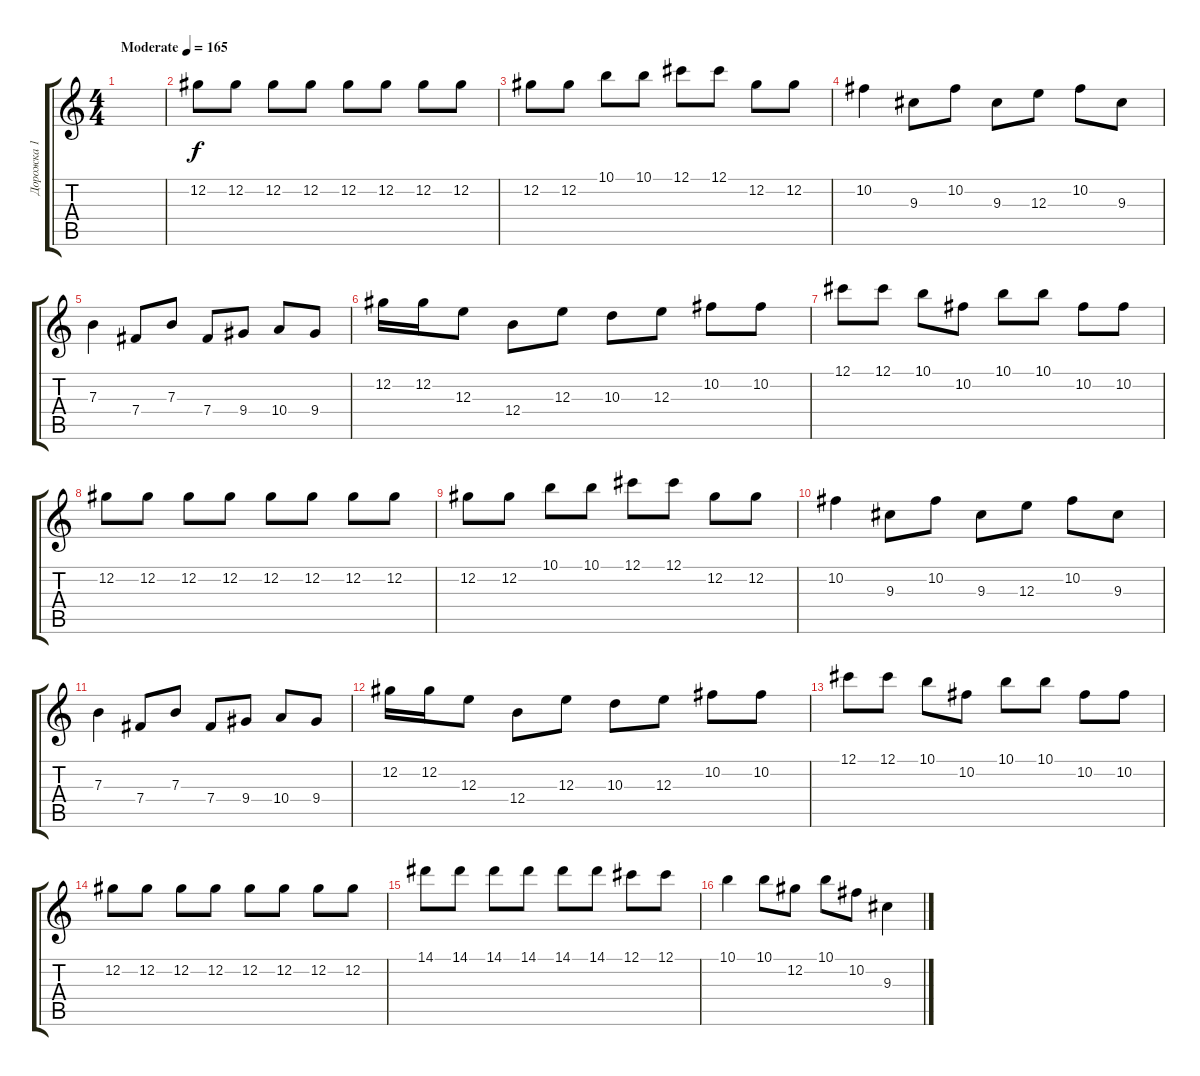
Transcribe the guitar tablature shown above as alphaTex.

\track ("Дорожка 1" "Дорожка 1") {instrument distortionguitar}
\staff {score tabs}
\tuning (Db4 Ab3 E3 B2 Gb2 B1) {hide}
\ts (4 4)
\tempo (165 "Moderate")
\clef g2
\ks c
|
12.2.8 12.2.8 12.2.8 12.2.8 12.2.8 12.2.8 12.2.8 12.2.8 |
12.2.8 12.2.8 10.1.8 10.1.8 12.1.8 12.1.8 12.2.8 12.2.8 |
10.2.4 9.3.8 10.2.8 9.3.8 12.3.8 10.2.8 9.3.8 |
7.3.4 7.4.8 7.3.8 7.4.8 9.4.8 10.4.8 9.4.8 |
12.2.16 12.2.16 12.3.8 12.4.8 12.3.8 10.3.8 12.3.8 10.2.8 10.2.8 |
12.1.8 12.1.8 10.1.8 10.2.8 10.1.8 10.1.8 10.2.8 10.2.8 |
12.2.8 12.2.8 12.2.8 12.2.8 12.2.8 12.2.8 12.2.8 12.2.8 |
12.2.8 12.2.8 10.1.8 10.1.8 12.1.8 12.1.8 12.2.8 12.2.8 |
10.2.4 9.3.8 10.2.8 9.3.8 12.3.8 10.2.8 9.3.8 |
7.3.4 7.4.8 7.3.8 7.4.8 9.4.8 10.4.8 9.4.8 |
12.2.16 12.2.16 12.3.8 12.4.8 12.3.8 10.3.8 12.3.8 10.2.8 10.2.8 |
12.1.8 12.1.8 10.1.8 10.2.8 10.1.8 10.1.8 10.2.8 10.2.8 |
12.2.8 12.2.8 12.2.8 12.2.8 12.2.8 12.2.8 12.2.8 12.2.8 |
14.1.8 14.1.8 14.1.8 14.1.8 14.1.8 14.1.8 12.1.8 12.1.8 |
10.1.4 10.1.8 12.2.8 10.1.8 10.2.8 9.3.4
